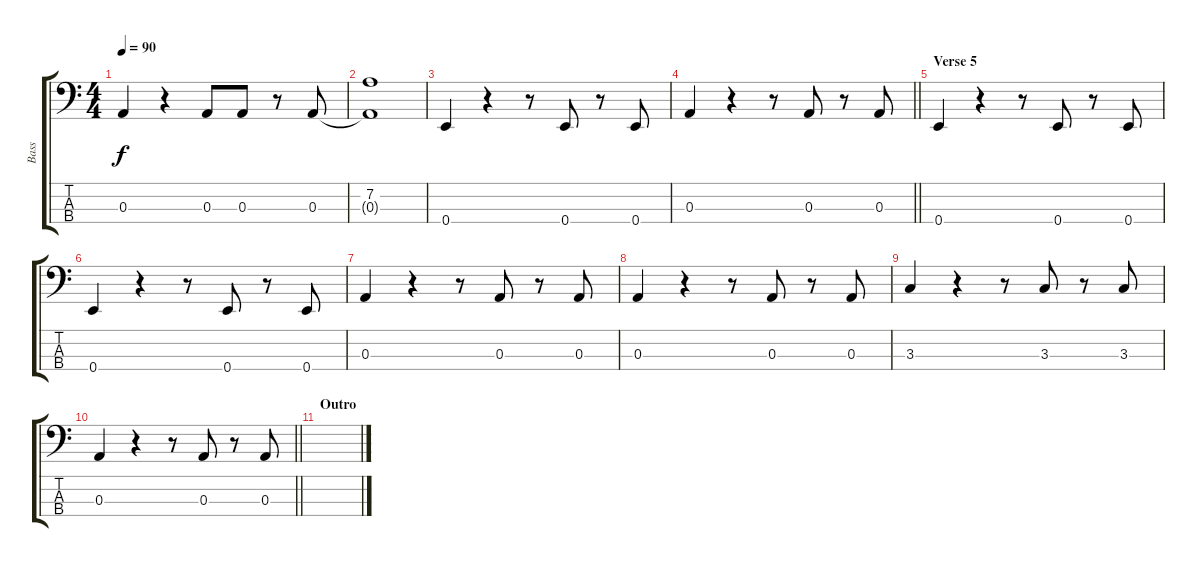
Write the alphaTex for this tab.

\track ("Bass" "Bass") {instrument electricbassfinger}
\staff {score tabs}
\tuning (G2 D2 A1 E1) {hide}
\ts (4 4)
\tempo 90
\clef f4
\ks c
0.3.4{dy f} r.4 0.3.8 0.3.8 r.8 0.3.8 |
(7.2 0.3{t}).1 |
0.4.4 r.4 r.8 0.4.8 r.8 0.4.8 |
\barLineRight lightlight
0.3.4 r.4 r.8 0.3.8 r.8 0.3.8 |
\section ("" "Verse 5")
0.4.4 r.4 r.8 0.4.8 r.8 0.4.8 |
0.4.4 r.4 r.8 0.4.8 r.8 0.4.8 |
0.3.4 r.4 r.8 0.3.8 r.8 0.3.8 |
0.3.4 r.4 r.8 0.3.8 r.8 0.3.8 |
3.3.4 r.4 r.8 3.3.8 r.8 3.3.8 |
\barLineRight lightlight
0.3.4 r.4 r.8 0.3.8 r.8 0.3.8 |
\section ("" "Outro")
